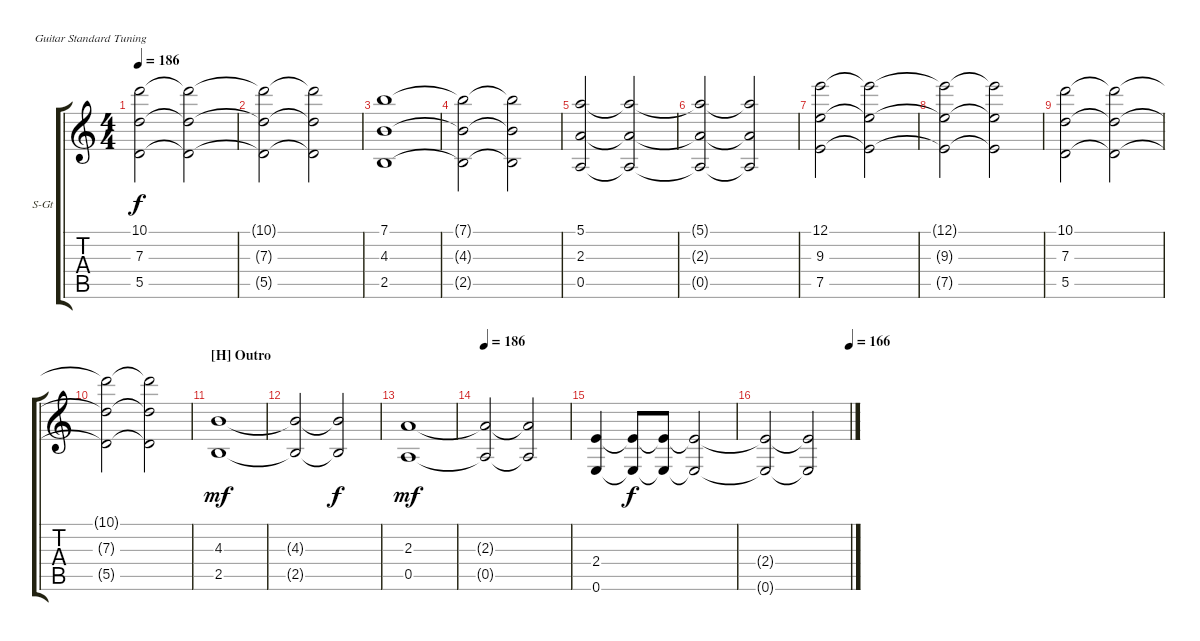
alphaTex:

\defaultSystemsLayout 4
\bracketExtendMode groupsimilarinstruments
\firstSystemTrackNameOrientation horizontal
\otherSystemsTrackNameOrientation horizontal
\track ("Violin orchestra" "S-Gt") {instrument acousticguitarsteel}
\staff {score tabs}
\tuning (E4 B3 G3 D3 A2 E2)
\ts (4 4)
\tempo 186
\clef g2
\ks c
(7.3 10.1 5.5).2{dy f} (10.1{t} 7.3{t} 5.5{t}).2 |
(7.3{t} 10.1{t} 5.5{t}).2 (7.3{t} 10.1{t} 5.5{t}).2 |
(7.1 4.3 2.5).1 |
(7.1{t} 4.3{t} 2.5{t}).2 (7.1{t} 4.3{t} 2.5{t}).2 |
(5.1 2.3 0.5).2 (2.3{t} 5.1{t} 0.5{t}).2 |
(5.1{t} 2.3{t} 0.5{t}).2 (5.1{t} 2.3{t} 0.5{t}).2 |
(9.3 12.1 7.5).2 (12.1{t} 9.3{t} 7.5{t}).2 |
(9.3{t} 12.1{t} 7.5{t}).2 (9.3{t} 12.1{t} 7.5{t}).2 |
(7.3 10.1 5.5).2 (10.1{t} 7.3{t} 5.5{t}).2 |
(7.3{t} 10.1{t} 5.5{t}).2 (7.3{t} 10.1{t} 5.5{t}).2 |
\section ("H" "Outro")
(2.5 4.3).1{dy mf} |
(2.5{t} 4.3{t}).2 (2.5{t} 4.3{t}).2{dy f} |
(2.3 0.5).1{dy mf} |
\tempo 186
(2.3{t} 0.5{t}).2 (0.5{t} 2.3{t}).2 |
(0.6 2.4).4 (0.6{t} 2.4{t}).8{dy f} (0.6{t} 2.4{t}).8 (0.6{t} 2.4{t}).2 |
\tempo (166 1)
(0.6{t} 2.4{t}).2 (0.6{t} 2.4{t}).2
